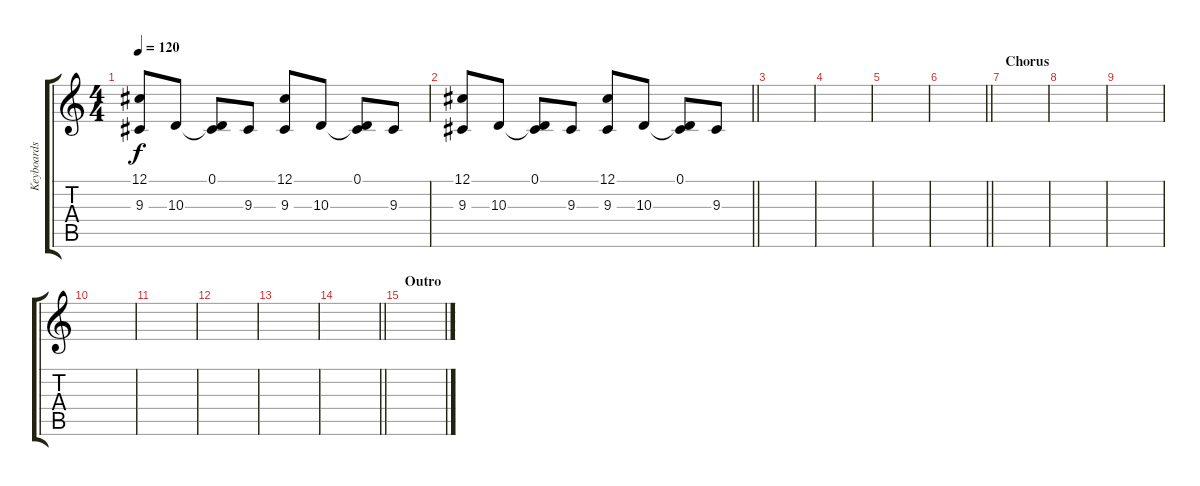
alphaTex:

\track ("Keyboards I" "Keyboards ") {instrument lead5charang}
\staff {score tabs}
\tuning (Db4 Ab3 E3 B2 Gb2 B1) {hide}
\ts (4 4)
\tempo 120
\clef g2
\ks c
(12.1 9.3).8{dy f} 10.3.8 (0.1 10.3{t}).8 9.3.8 (12.1 9.3).8 10.3.8 (0.1 10.3{t}).8 9.3.8 |
\barLineRight lightlight
(12.1 9.3).8 10.3.8 (0.1 10.3{t}).8 9.3.8 (12.1 9.3).8 10.3.8 (0.1 10.3{t}).8 9.3.8 |
\section ("" "")
|
|
|
\barLineRight lightlight
|
\section ("" "Chorus")
|
|
|
|
|
|
|
\barLineRight lightlight
|
\section ("" "Outro")
